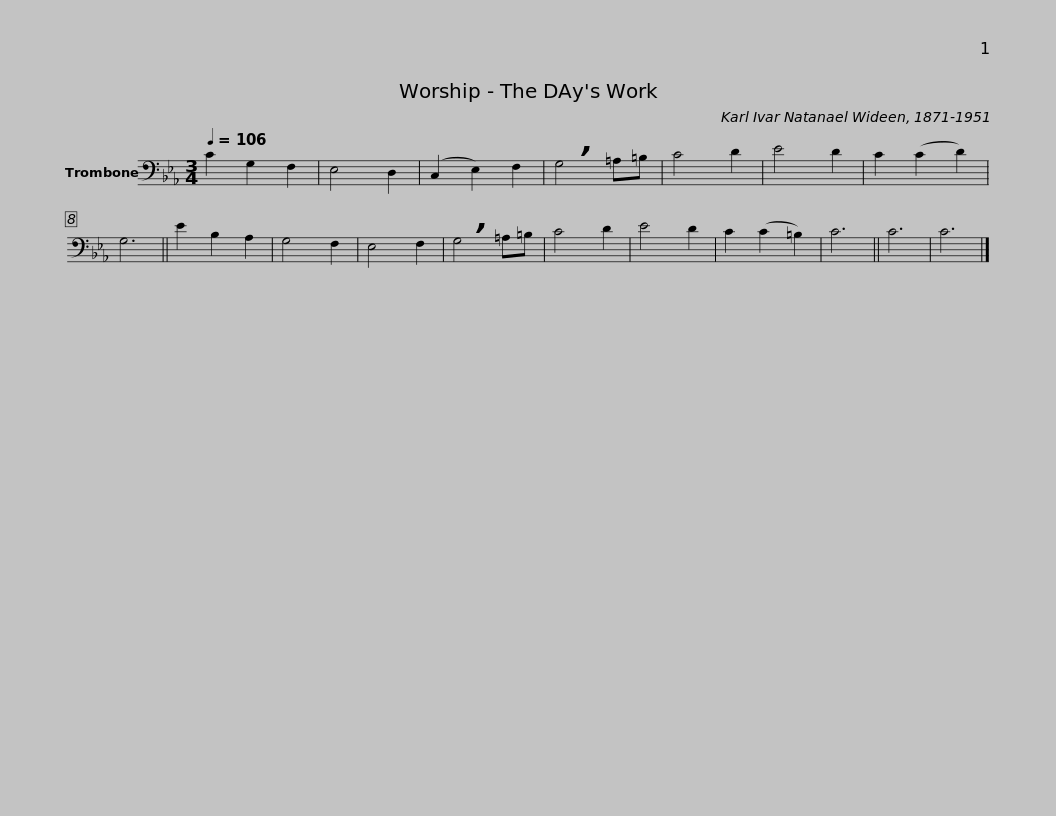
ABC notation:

X:1
L:1/8
Q:1/4=106
M:3/4
I:linebreak $
K:Eb
V:1 bass
V:1
 C2 G,2 F,2 | E,4 D,2 | (C,2 E,2) F,2 | !breath!G,4 =A,=B, | C4 D2 | %5
 E4 D2 | C2 (C2 D2) | G,6 || E2 B,2 A,2 | G,4 F,2 | %10
 E,4 F,2 | !breath!G,4 =A,=B, | C4 D2 |$ E4 D2 | C2 (C2 =B,2) | %15
 C6 || C6 | C6 |] %18
